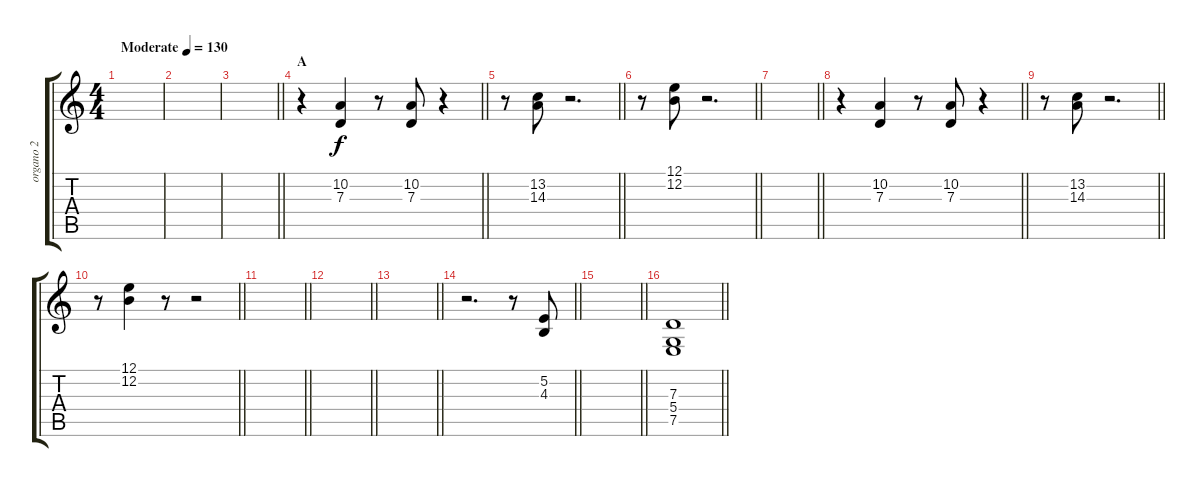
\track ("organo 2" "organo 2") {instrument stringensemble2}
\staff {score tabs}
\tuning (E4 B3 G3 D3 A2 E2) {hide}
\ts (4 4)
\tempo (130 "Moderate")
\clef g2
\ks c
|
|
\barLineRight lightlight
|
\section ("" "A")
\barLineRight lightlight
r.4{instrument orchestrahit} (10.2 7.3).4 r.8 (10.2 7.3).8 r.4 |
\barLineRight lightlight
r.8 (13.2 14.3).8 r.2{d} |
\barLineRight lightlight
r.8 (12.1 12.2).8 r.2{d} |
\barLineRight lightlight
|
\barLineRight lightlight
r.4{instrument orchestrahit} (10.2 7.3).4 r.8 (10.2 7.3).8 r.4 |
\barLineRight lightlight
r.8 (13.2 14.3).8 r.2{d} |
\barLineRight lightlight
r.8 (12.1 12.2).4 r.8 r.2 |
\barLineRight lightlight
|
\barLineRight lightlight
|
\barLineRight lightlight
|
\barLineRight lightlight
r.2{d} r.8 (5.2 4.3).8 |
\barLineRight lightlight
|
\barLineRight lightlight
(7.3 5.4 7.5).1{instrument stringensemble2}
